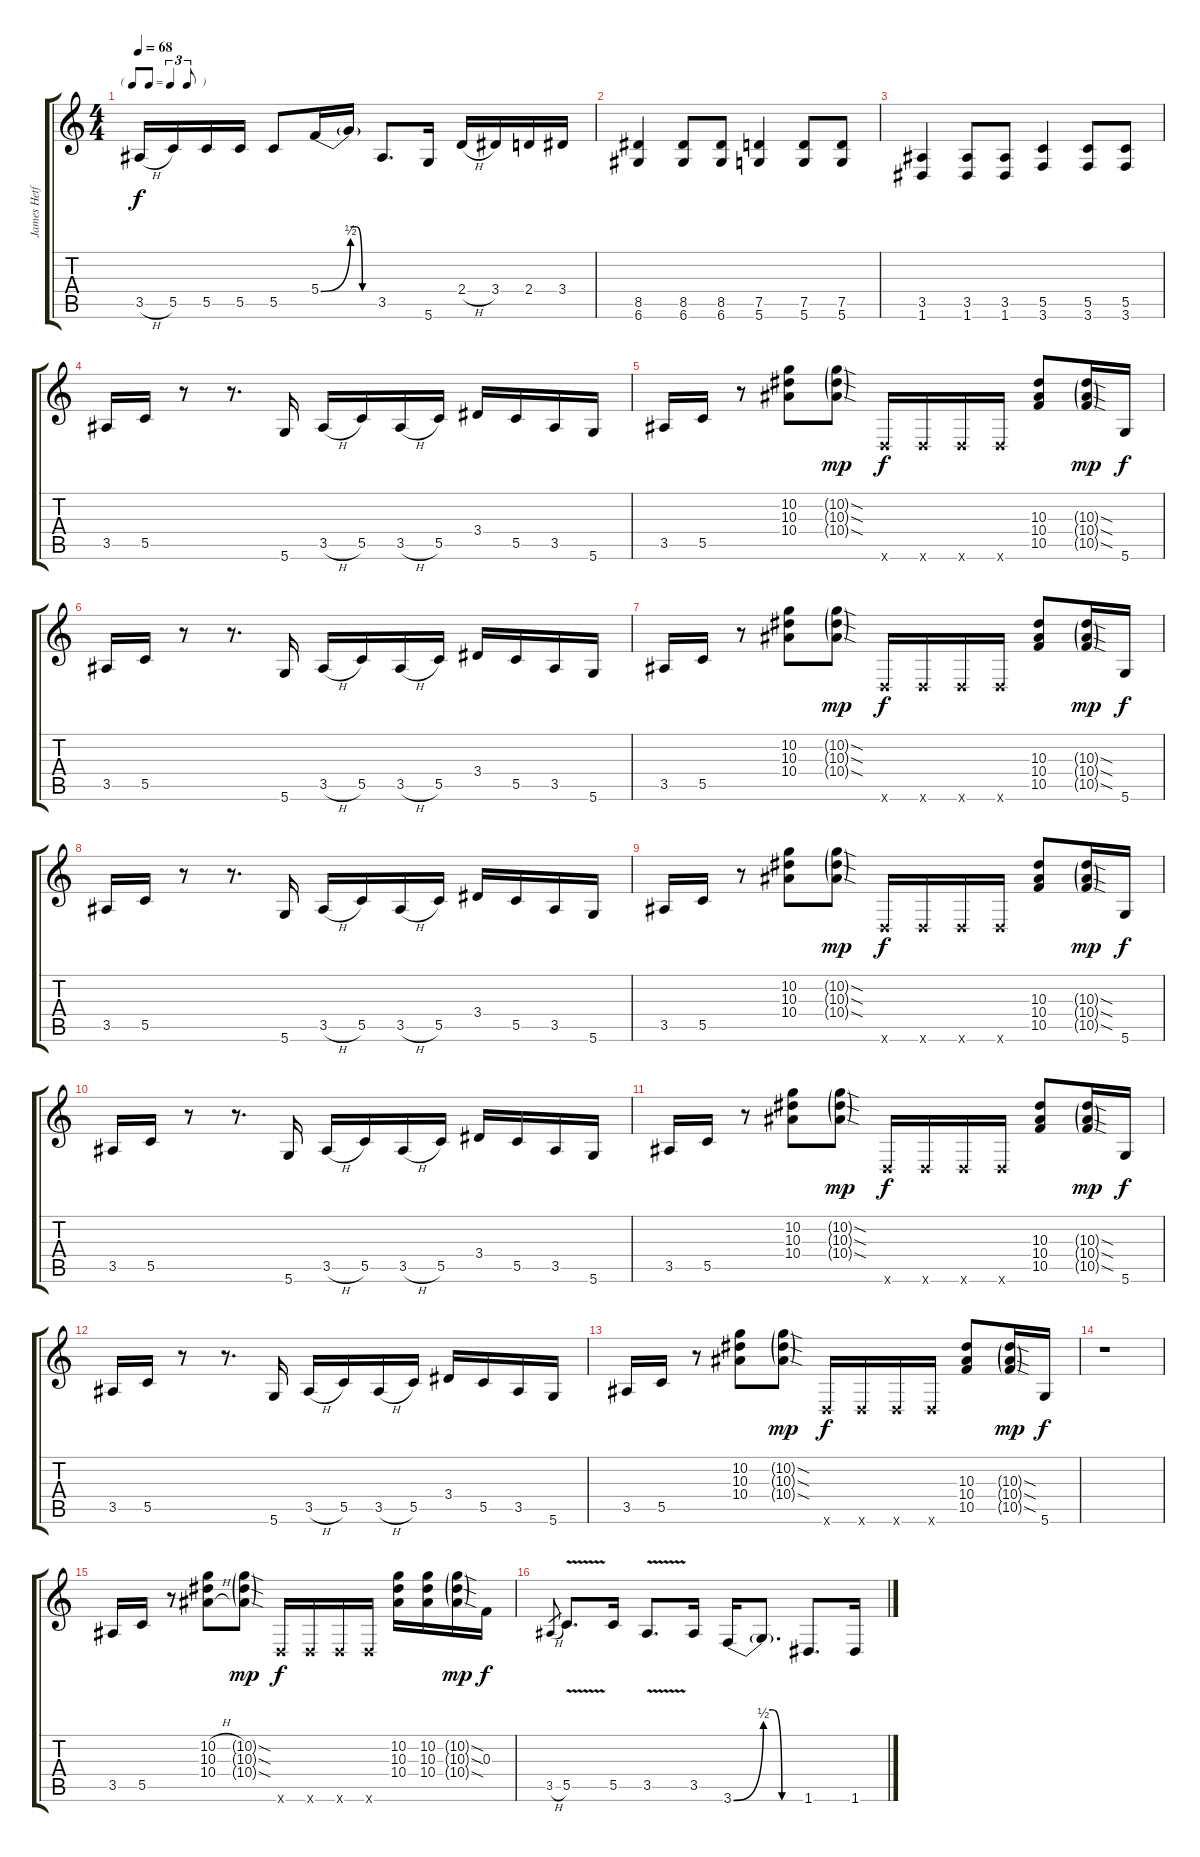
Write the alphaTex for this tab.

\track ("James Hetfield" "James Hetf") {instrument distortionguitar}
\staff {score tabs}
\tuning (D4 A3 F3 C3 G2 D2) {hide}
\ts (4 4)
\tf triplet8th
\tempo 68
\clef g2
\ks c
3.5{h}.16{dy f} 5.5.16 5.5.16 5.5.16 5.5.8 5.4{be (bend 0 0 60 2)}.16 5.4{be (custom 0 4 15 4 30 0 60 0) t}.16 3.5.8{d} 5.6.16 2.4{h}.16 3.4.16 2.4.16 3.4.16 |
(8.5 6.6).4 (8.5 6.6).8 (8.5 6.6).8 (7.5 5.6).4 (7.5 5.6).8 (7.5 5.6).8 |
(3.5 1.6).4 (3.5 1.6).8 (3.5 1.6).8 (5.5 3.6).4 (5.5 3.6).8 (5.5 3.6).8 |
3.5.16 5.5.16 r.8 r.8{d} 5.6.16 3.5{h}.16 5.5.16 3.5{h}.16 5.5.16 3.4.16 5.5.16 3.5.16 5.6.16 |
3.5.16 5.5.16 r.8 (10.2 10.3 10.4).8 (10.2{sod g} 10.3{sod g} 10.4{sod g}).8{dy mp} 0.6{x}.16{dy f} 0.6{x}.16 0.6{x}.16 0.6{x}.16 (10.3 10.4 10.5).8 (10.3{sod g} 10.4{sod g} 10.5{sod g}).16{dy mp} 5.6.16{dy f} |
3.5.16 5.5.16 r.8 r.8{d} 5.6.16 3.5{h}.16 5.5.16 3.5{h}.16 5.5.16 3.4.16 5.5.16 3.5.16 5.6.16 |
3.5.16 5.5.16 r.8 (10.2 10.3 10.4).8 (10.2{sod g} 10.3{sod g} 10.4{sod g}).8{dy mp} 0.6{x}.16{dy f} 0.6{x}.16 0.6{x}.16 0.6{x}.16 (10.3 10.4 10.5).8 (10.3{sod g} 10.4{sod g} 10.5{sod g}).16{dy mp} 5.6.16{dy f} |
3.5.16 5.5.16 r.8 r.8{d} 5.6.16 3.5{h}.16 5.5.16 3.5{h}.16 5.5.16 3.4.16 5.5.16 3.5.16 5.6.16 |
3.5.16 5.5.16 r.8 (10.2 10.3 10.4).8 (10.2{sod g} 10.3{sod g} 10.4{sod g}).8{dy mp} 0.6{x}.16{dy f} 0.6{x}.16 0.6{x}.16 0.6{x}.16 (10.3 10.4 10.5).8 (10.3{sod g} 10.4{sod g} 10.5{sod g}).16{dy mp} 5.6.16{dy f} |
3.5.16 5.5.16 r.8 r.8{d} 5.6.16 3.5{h}.16 5.5.16 3.5{h}.16 5.5.16 3.4.16 5.5.16 3.5.16 5.6.16 |
3.5.16 5.5.16 r.8 (10.2 10.3 10.4).8 (10.2{sod g} 10.3{sod g} 10.4{sod g}).8{dy mp} 0.6{x}.16{dy f} 0.6{x}.16 0.6{x}.16 0.6{x}.16 (10.3 10.4 10.5).8 (10.3{sod g} 10.4{sod g} 10.5{sod g}).16{dy mp} 5.6.16{dy f} |
3.5.16 5.5.16 r.8 r.8{d} 5.6.16 3.5{h}.16 5.5.16 3.5{h}.16 5.5.16 3.4.16 5.5.16 3.5.16 5.6.16 |
3.5.16 5.5.16 r.8 (10.2 10.3 10.4).8 (10.2{sod g} 10.3{sod g} 10.4{sod g}).8{dy mp} 0.6{x}.16{dy f} 0.6{x}.16 0.6{x}.16 0.6{x}.16 (10.3 10.4 10.5).8 (10.3{sod g} 10.4{sod g} 10.5{sod g}).16{dy mp} 5.6.16{dy f} |
r.1 |
3.5.16 5.5.16 r.8 (10.2{h} 10.3{h} 10.4{h}).8 (10.2{sod g} 10.3{sod g} 10.4{sod g}).8{dy mp} 0.6{x}.16{dy f} 0.6{x}.16 0.6{x}.16 0.6{x}.16 (10.2 10.3 10.4).16 (10.2 10.3 10.4).16 (10.2{sod g} 10.3{sod g} 10.4{sod g}).16{dy mp} 0.3.16{dy f} |
3.5{h}.8{gr} 5.5{v}.8{d} 5.5.16 3.5{v}.8{d} 3.5.16 3.6{be (bend 0 0 60 2)}.16 3.6{be (custom 0 4 15 4 30 0 60 0) t}.8{d} 1.6.8{d} 1.6.16
